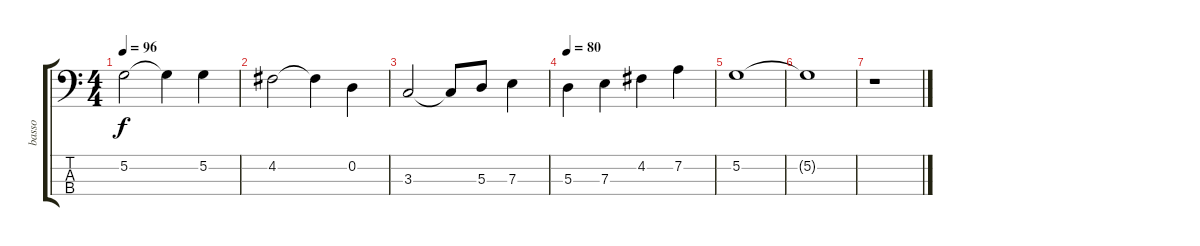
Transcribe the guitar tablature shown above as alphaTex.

\track ("basso" "basso") {instrument electricbassfinger}
\staff {score tabs}
\tuning (G2 D2 A1 E1) {hide}
\ts (4 4)
\tempo 96
\clef f4
\ks c
5.2.2{dy f} 5.2{t}.4 5.2.4 |
4.2.2 4.2{t}.4 0.2.4 |
3.3.2 3.3{t}.8 5.3.8 7.3.4 |
\tempo 80
5.3.4 7.3.4 4.2.4 7.2.4 |
5.2.1 |
5.2{t}.1 |
r.1
